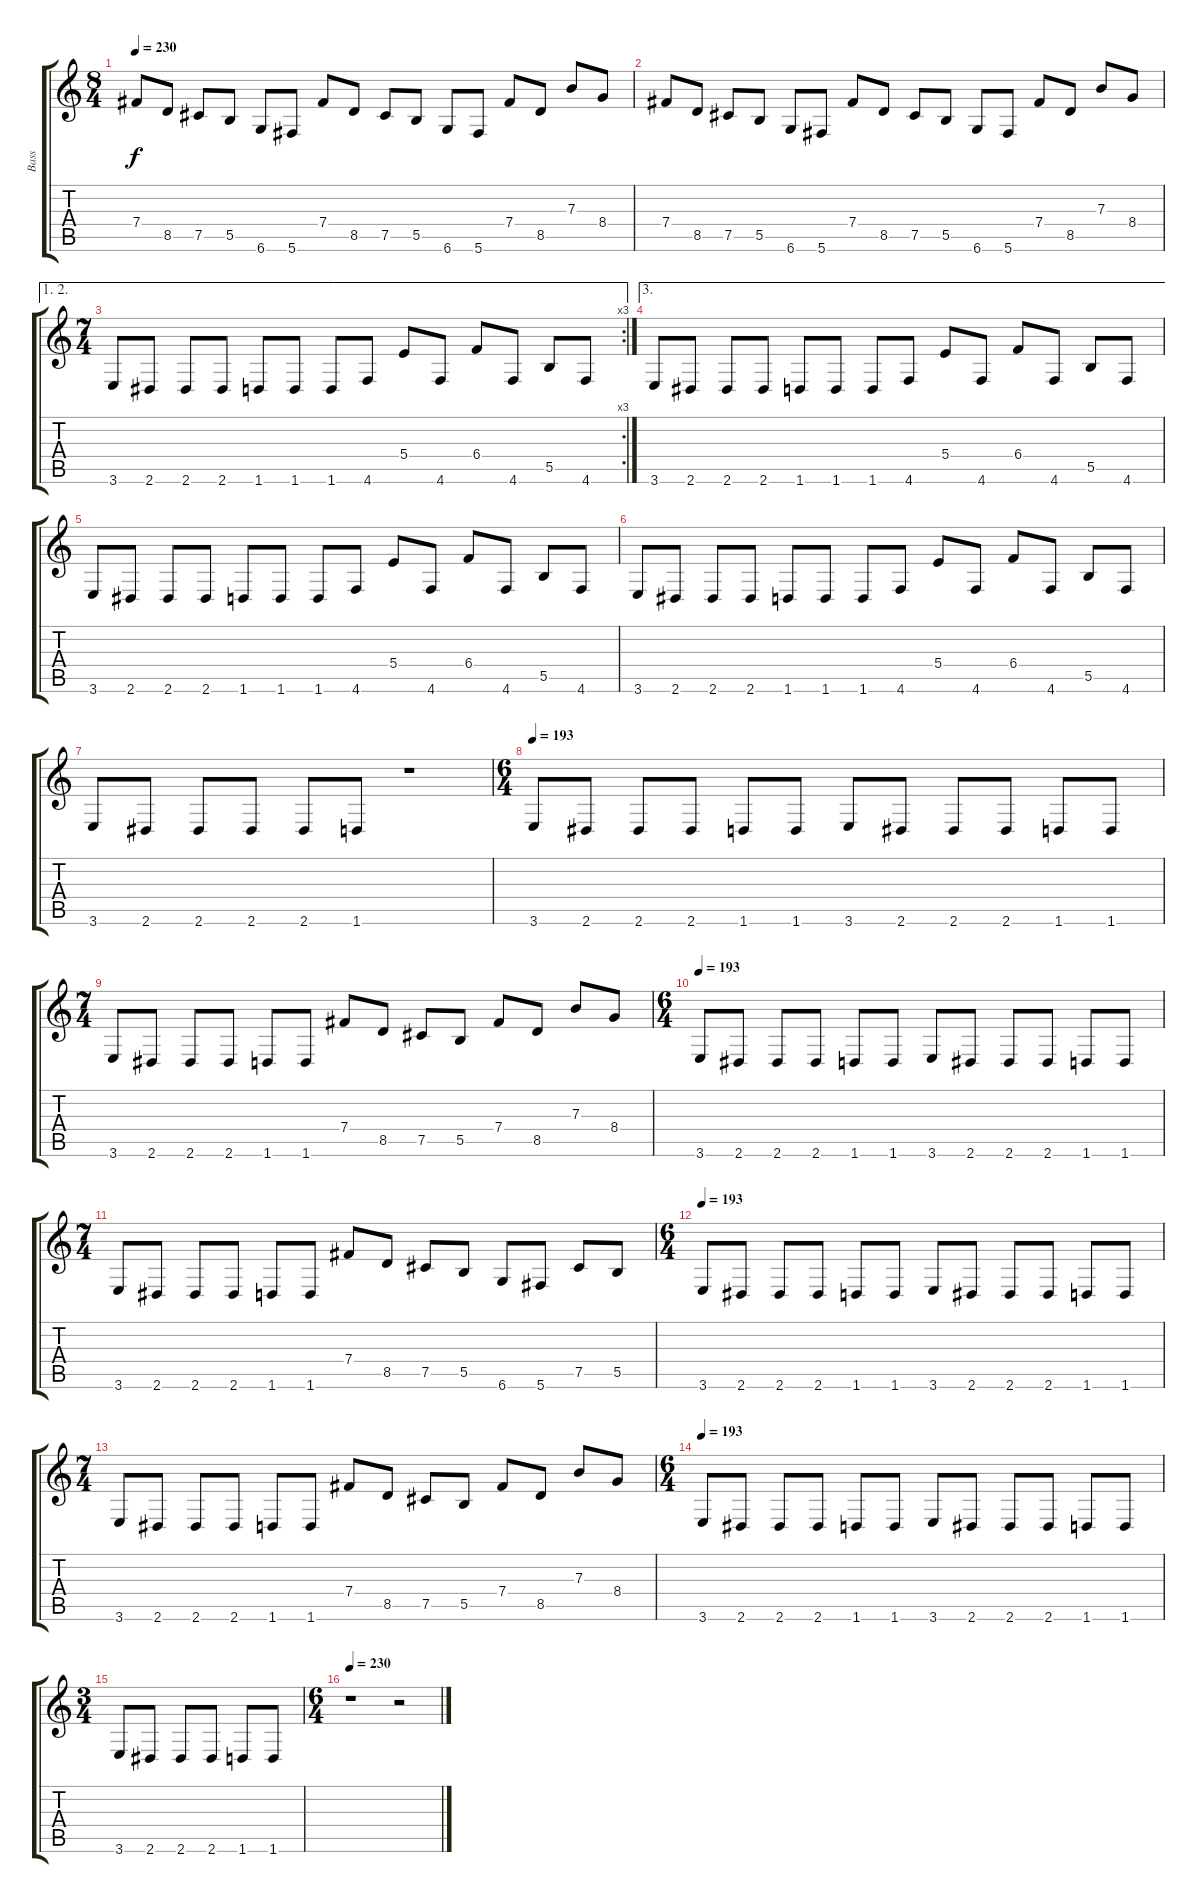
\track ("Bass" "Bass") {instrument electricbassfinger}
\staff {score tabs}
\tuning (Db4 Ab3 E3 B2 Gb2 Db2) {hide}
\ts (8 4)
\tempo 230
\clef g2
\ks c
7.4.8{dy f instrument electricbassfinger} 8.5.8 7.5.8 5.5.8 6.6.8 5.6.8 7.4.8 8.5.8 7.5.8 5.5.8 6.6.8 5.6.8 7.4.8 8.5.8 7.3.8 8.4.8 |
7.4.8 8.5.8 7.5.8 5.5.8 6.6.8 5.6.8 7.4.8 8.5.8 7.5.8 5.5.8 6.6.8 5.6.8 7.4.8 8.5.8 7.3.8 8.4.8 |
\ae (1 2)
\rc 3
\ts (7 4)
3.6.8 2.6.8 2.6.8 2.6.8 1.6.8 1.6.8 1.6.8 4.6.8 5.4.8 4.6.8 6.4.8 4.6.8 5.5.8 4.6.8 |
\ae 3
3.6.8 2.6.8 2.6.8 2.6.8 1.6.8 1.6.8 1.6.8 4.6.8 5.4.8 4.6.8 6.4.8 4.6.8 5.5.8 4.6.8 |
3.6.8 2.6.8 2.6.8 2.6.8 1.6.8 1.6.8 1.6.8 4.6.8 5.4.8 4.6.8 6.4.8 4.6.8 5.5.8 4.6.8 |
3.6.8 2.6.8 2.6.8 2.6.8 1.6.8 1.6.8 1.6.8 4.6.8 5.4.8 4.6.8 6.4.8 4.6.8 5.5.8 4.6.8 |
3.6.8 2.6.8 2.6.8 2.6.8 2.6.8 1.6.8 r.1 |
\ts (6 4)
\tempo 193
3.6.8 2.6.8 2.6.8 2.6.8 1.6.8 1.6.8 3.6.8 2.6.8 2.6.8 2.6.8 1.6.8 1.6.8 |
\ts (7 4)
3.6.8 2.6.8 2.6.8 2.6.8 1.6.8 1.6.8 7.4.8 8.5.8 7.5.8 5.5.8 7.4.8 8.5.8 7.3.8 8.4.8 |
\ts (6 4)
\tempo 193
3.6.8 2.6.8 2.6.8 2.6.8 1.6.8 1.6.8 3.6.8 2.6.8 2.6.8 2.6.8 1.6.8 1.6.8 |
\ts (7 4)
3.6.8 2.6.8 2.6.8 2.6.8 1.6.8 1.6.8 7.4.8 8.5.8 7.5.8 5.5.8 6.6.8 5.6.8 7.5.8 5.5.8 |
\ts (6 4)
\tempo 193
3.6.8 2.6.8 2.6.8 2.6.8 1.6.8 1.6.8 3.6.8 2.6.8 2.6.8 2.6.8 1.6.8 1.6.8 |
\ts (7 4)
3.6.8 2.6.8 2.6.8 2.6.8 1.6.8 1.6.8 7.4.8 8.5.8 7.5.8 5.5.8 7.4.8 8.5.8 7.3.8 8.4.8 |
\ts (6 4)
\tempo 193
3.6.8 2.6.8 2.6.8 2.6.8 1.6.8 1.6.8 3.6.8 2.6.8 2.6.8 2.6.8 1.6.8 1.6.8 |
\ts (3 4)
3.6.8 2.6.8 2.6.8 2.6.8 1.6.8 1.6.8 |
\ts (6 4)
\tempo 230
r.1 r.2
